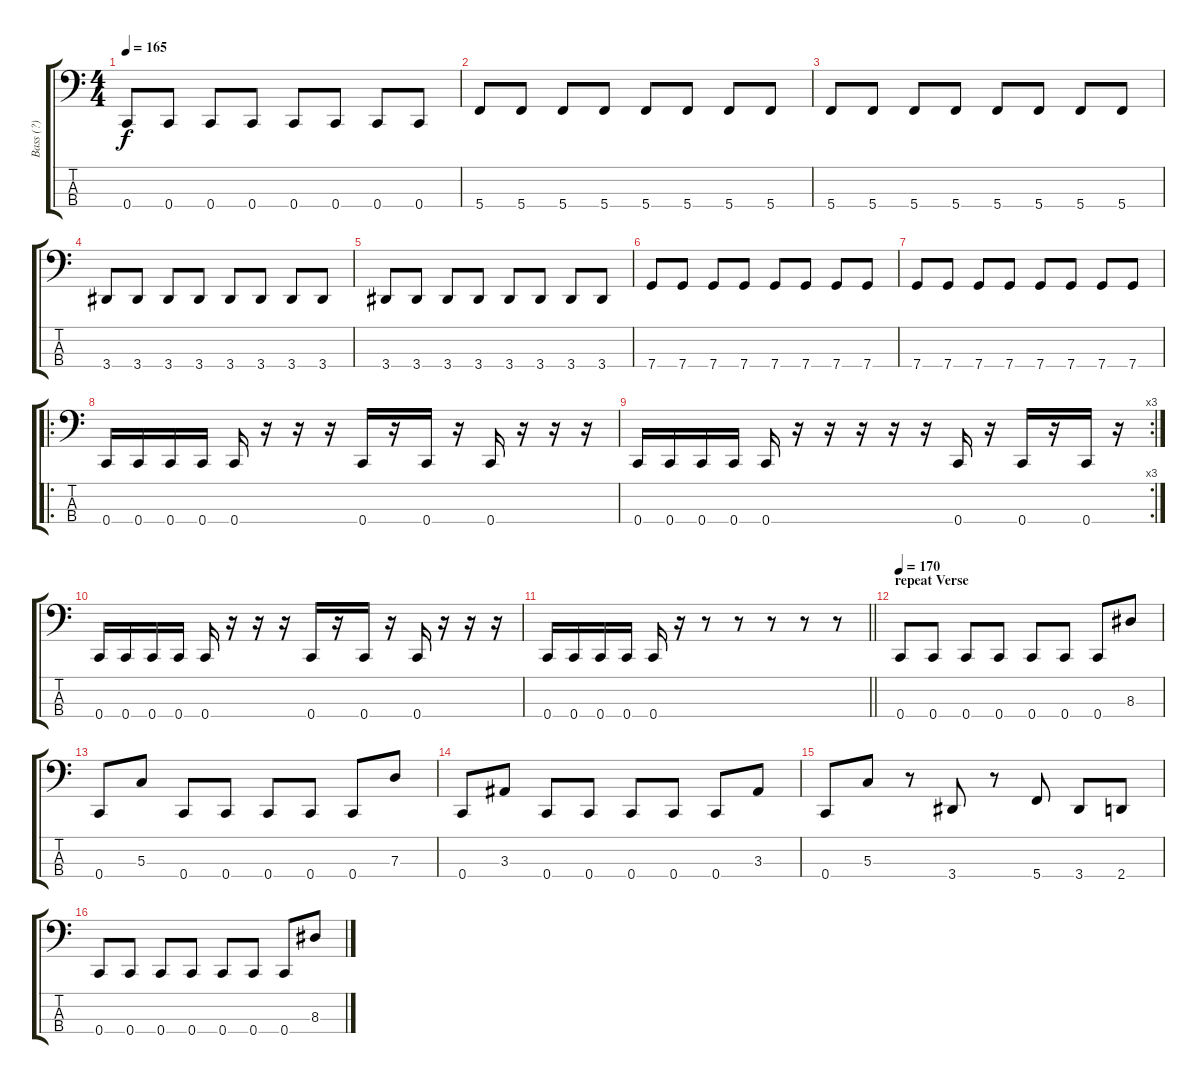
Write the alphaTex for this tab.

\track ("Bass (?)" "Bass (?)") {instrument electricbasspick}
\staff {score tabs}
\tuning (F2 C2 G1 C1) {hide}
\ts (4 4)
\tempo 165
\clef f4
\ks c
0.4.8{dy f} 0.4.8 0.4.8 0.4.8 0.4.8 0.4.8 0.4.8 0.4.8 |
5.4.8 5.4.8 5.4.8 5.4.8 5.4.8 5.4.8 5.4.8 5.4.8 |
5.4.8 5.4.8 5.4.8 5.4.8 5.4.8 5.4.8 5.4.8 5.4.8 |
3.4.8 3.4.8 3.4.8 3.4.8 3.4.8 3.4.8 3.4.8 3.4.8 |
3.4.8 3.4.8 3.4.8 3.4.8 3.4.8 3.4.8 3.4.8 3.4.8 |
7.4.8 7.4.8 7.4.8 7.4.8 7.4.8 7.4.8 7.4.8 7.4.8 |
7.4.8 7.4.8 7.4.8 7.4.8 7.4.8 7.4.8 7.4.8 7.4.8 |
\ro
0.4.16 0.4.16 0.4.16 0.4.16 0.4.16 r.16 r.16 r.16 0.4.16 r.16 0.4.16 r.16 0.4.16 r.16 r.16 r.16 |
\rc 3
0.4.16 0.4.16 0.4.16 0.4.16 0.4.16 r.16 r.16 r.16 r.16 r.16 0.4.16 r.16 0.4.16 r.16 0.4.16 r.16 |
0.4.16 0.4.16 0.4.16 0.4.16 0.4.16 r.16 r.16 r.16 0.4.16 r.16 0.4.16 r.16 0.4.16 r.16 r.16 r.16 |
\barLineRight lightlight
0.4.16 0.4.16 0.4.16 0.4.16 0.4.16 r.16 r.8 r.8 r.8 r.8 r.8 |
\section ("" "repeat Verse")
\tempo 170
0.4.8 0.4.8 0.4.8 0.4.8 0.4.8 0.4.8 0.4.8 8.3.8 |
0.4.8 5.3.8 0.4.8 0.4.8 0.4.8 0.4.8 0.4.8 7.3.8 |
0.4.8 3.3.8 0.4.8 0.4.8 0.4.8 0.4.8 0.4.8 3.3.8 |
0.4.8 5.3.8 r.8 3.4.8 r.8 5.4.8 3.4.8 2.4.8 |
0.4.8 0.4.8 0.4.8 0.4.8 0.4.8 0.4.8 0.4.8 8.3.8
